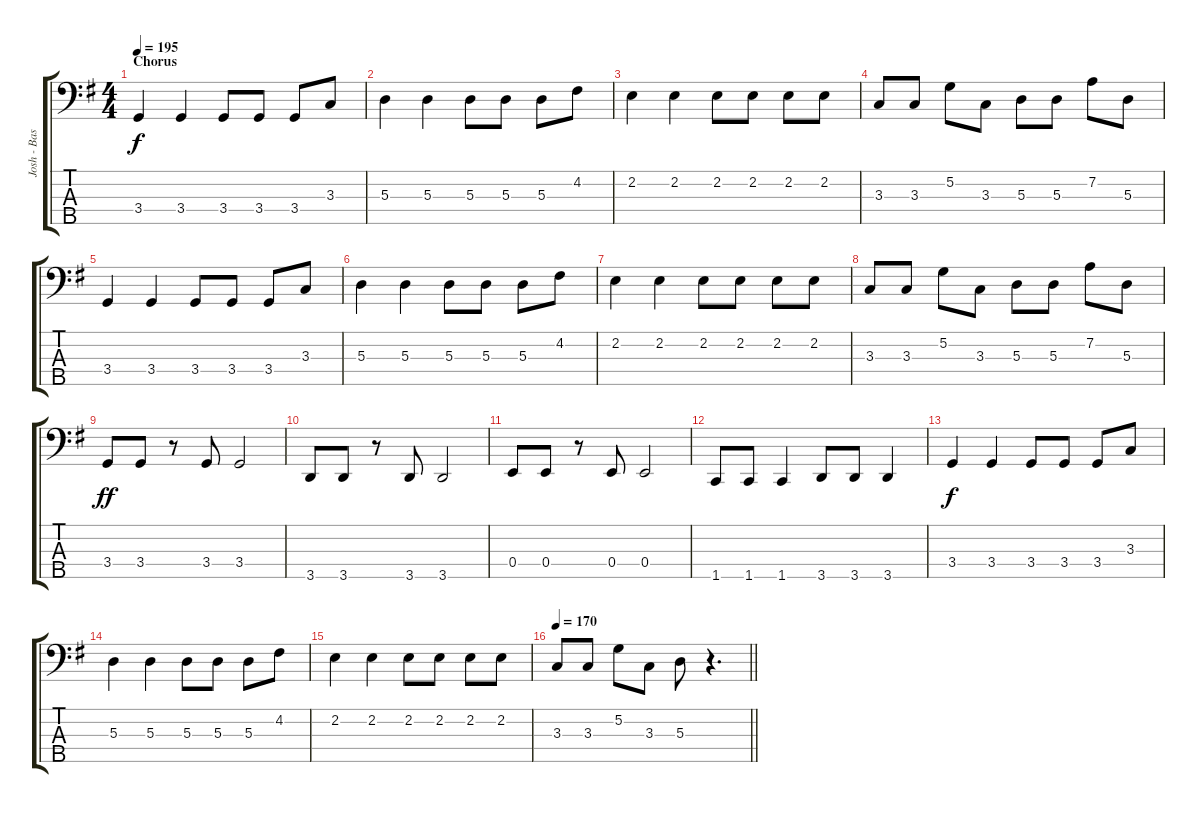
\track ("Josh - Bass" "Josh - Bas") {instrument electricbassfinger}
\staff {score tabs}
\tuning (G2 D2 A1 E1 B0) {hide}
\ts (4 4)
\section ("" "Chorus")
\tempo 195
\clef f4
\ks g
3.4.4{dy f} 3.4.4 3.4.8 3.4.8 3.4.8 3.3.8 |
5.3.4 5.3.4 5.3.8 5.3.8 5.3.8 4.2.8 |
2.2.4 2.2.4 2.2.8 2.2.8 2.2.8 2.2.8 |
3.3.8 3.3.8 5.2.8 3.3.8 5.3.8 5.3.8 7.2.8 5.3.8 |
3.4.4 3.4.4 3.4.8 3.4.8 3.4.8 3.3.8 |
5.3.4 5.3.4 5.3.8 5.3.8 5.3.8 4.2.8 |
2.2.4 2.2.4 2.2.8 2.2.8 2.2.8 2.2.8 |
3.3.8 3.3.8 5.2.8 3.3.8 5.3.8 5.3.8 7.2.8 5.3.8 |
3.4.8{dy ff} 3.4.8 r.8 3.4.8 3.4.2 |
3.5.8 3.5.8 r.8 3.5.8 3.5.2 |
0.4.8 0.4.8 r.8 0.4.8 0.4.2 |
1.5.8 1.5.8 1.5.4 3.5.8 3.5.8 3.5.4 |
3.4.4{dy f} 3.4.4 3.4.8 3.4.8 3.4.8 3.3.8 |
5.3.4 5.3.4 5.3.8 5.3.8 5.3.8 4.2.8 |
2.2.4 2.2.4 2.2.8 2.2.8 2.2.8 2.2.8 |
\tempo 170
\barLineRight lightlight
3.3.8 3.3.8 5.2.8 3.3.8 5.3.8 r.4{d}
